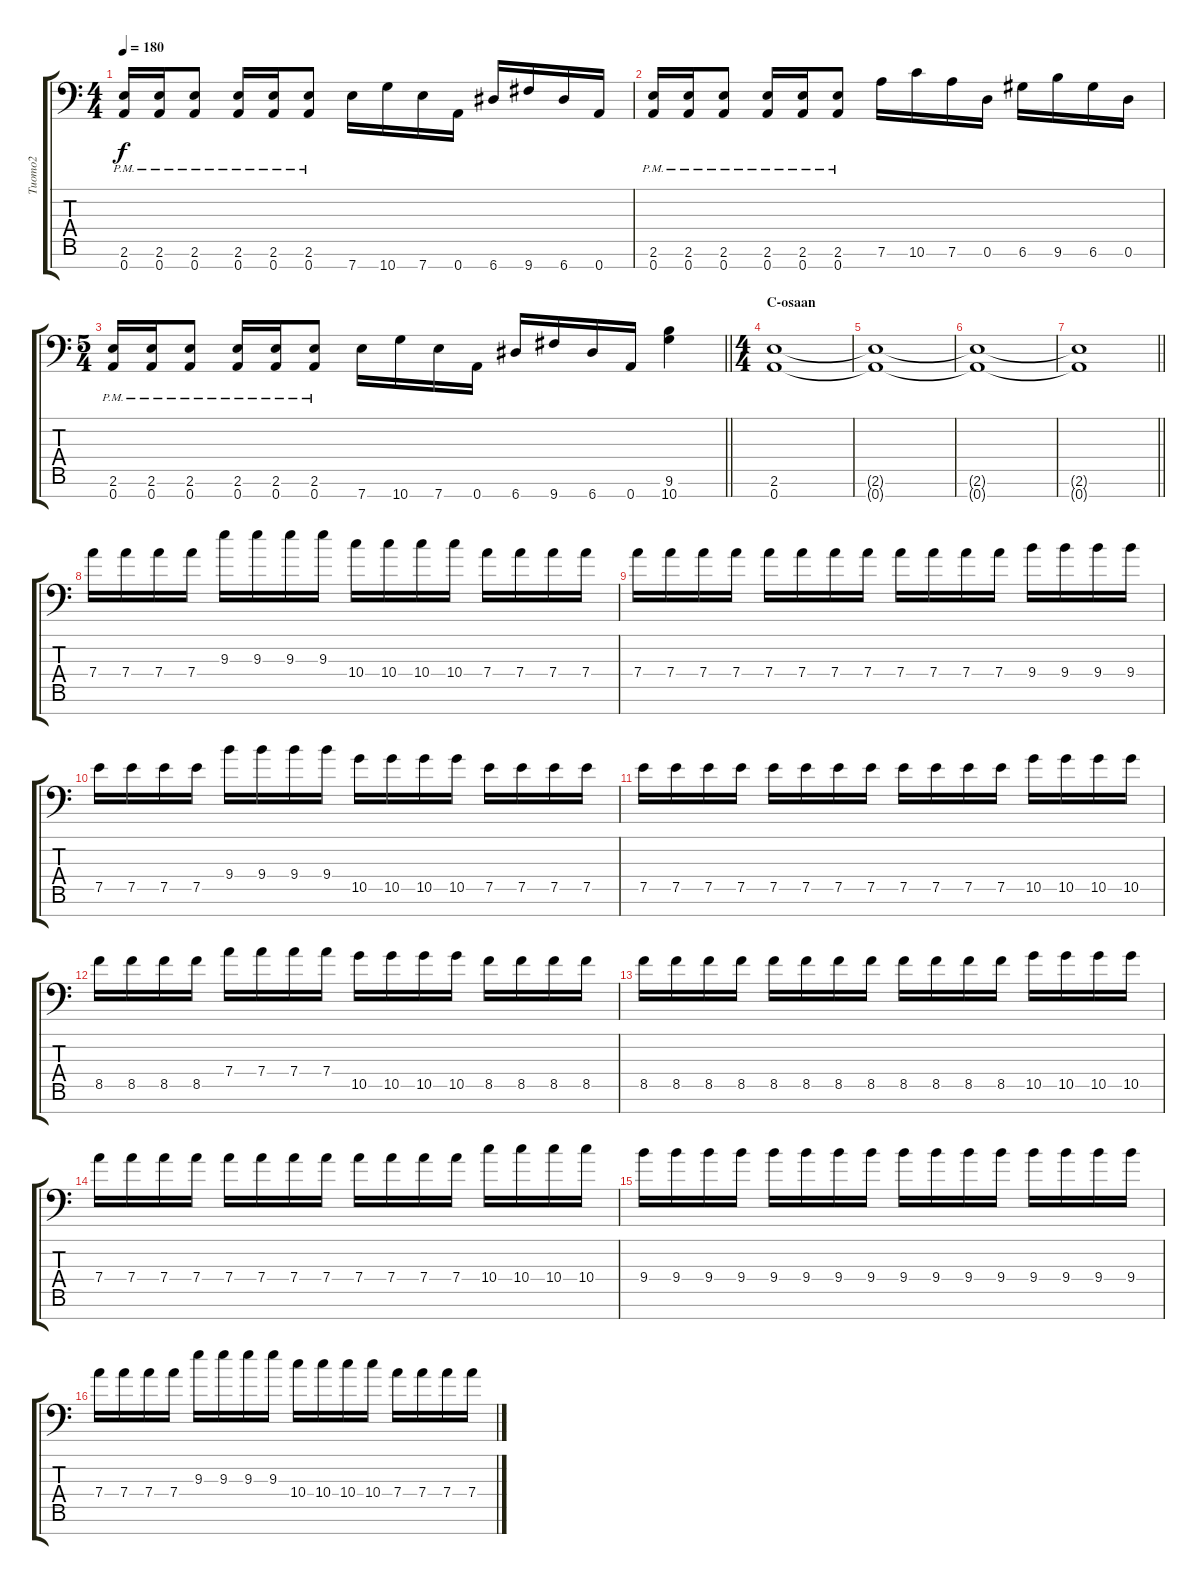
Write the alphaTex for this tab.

\track ("Tuomo2" "Tuomo2") {instrument distortionguitar}
\staff {score tabs}
\tuning (E4 B3 G3 D3 A2 D2 A1) {hide}
\ts (4 4)
\tempo 180
\clef f4
\ks c
(2.6{pm} 0.7{pm}).16{dy f} (2.6{pm} 0.7{pm}).16 (2.6{pm} 0.7{pm}).8 (2.6{pm} 0.7{pm}).16 (2.6{pm} 0.7{pm}).16 (2.6{pm} 0.7{pm}).8 7.7.16 10.7.16 7.7.16 0.7.16 6.7.16 9.7.16 6.7.16 0.7.16 |
(2.6{pm} 0.7{pm}).16 (2.6{pm} 0.7{pm}).16 (2.6{pm} 0.7{pm}).8 (2.6{pm} 0.7{pm}).16 (2.6{pm} 0.7{pm}).16 (2.6{pm} 0.7{pm}).8 7.6.16 10.6.16 7.6.16 0.6.16 6.6.16 9.6.16 6.6.16 0.6.16 |
\ts (5 4)
\barLineRight lightlight
(2.6{pm} 0.7{pm}).16 (2.6{pm} 0.7{pm}).16 (2.6{pm} 0.7{pm}).8 (2.6{pm} 0.7{pm}).16 (2.6{pm} 0.7{pm}).16 (2.6{pm} 0.7{pm}).8 7.7.16 10.7.16 7.7.16 0.7.16 6.7.16 9.7.16 6.7.16 0.7.16 (9.6 10.7).4 |
\ts (4 4)
\section ("" "C-osaan")
(2.6 0.7).1 |
(2.6{t} 0.7{t}).1 |
(2.6{t} 0.7{t}).1 |
\barLineRight lightlight
(2.6{t} 0.7{t}).1 |
\section ("" "")
7.4.16 7.4.16 7.4.16 7.4.16 9.3.16 9.3.16 9.3.16 9.3.16 10.4.16 10.4.16 10.4.16 10.4.16 7.4.16 7.4.16 7.4.16 7.4.16 |
7.4.16 7.4.16 7.4.16 7.4.16 7.4.16 7.4.16 7.4.16 7.4.16 7.4.16 7.4.16 7.4.16 7.4.16 9.4.16 9.4.16 9.4.16 9.4.16 |
7.5.16 7.5.16 7.5.16 7.5.16 9.4.16 9.4.16 9.4.16 9.4.16 10.5.16 10.5.16 10.5.16 10.5.16 7.5.16 7.5.16 7.5.16 7.5.16 |
7.5.16 7.5.16 7.5.16 7.5.16 7.5.16 7.5.16 7.5.16 7.5.16 7.5.16 7.5.16 7.5.16 7.5.16 10.5.16 10.5.16 10.5.16 10.5.16 |
8.5.16 8.5.16 8.5.16 8.5.16 7.4.16 7.4.16 7.4.16 7.4.16 10.5.16 10.5.16 10.5.16 10.5.16 8.5.16 8.5.16 8.5.16 8.5.16 |
8.5.16 8.5.16 8.5.16 8.5.16 8.5.16 8.5.16 8.5.16 8.5.16 8.5.16 8.5.16 8.5.16 8.5.16 10.5.16 10.5.16 10.5.16 10.5.16 |
7.4.16 7.4.16 7.4.16 7.4.16 7.4.16 7.4.16 7.4.16 7.4.16 7.4.16 7.4.16 7.4.16 7.4.16 10.4.16 10.4.16 10.4.16 10.4.16 |
9.4.16 9.4.16 9.4.16 9.4.16 9.4.16 9.4.16 9.4.16 9.4.16 9.4.16 9.4.16 9.4.16 9.4.16 9.4.16 9.4.16 9.4.16 9.4.16 |
7.4.16 7.4.16 7.4.16 7.4.16 9.3.16 9.3.16 9.3.16 9.3.16 10.4.16 10.4.16 10.4.16 10.4.16 7.4.16 7.4.16 7.4.16 7.4.16
